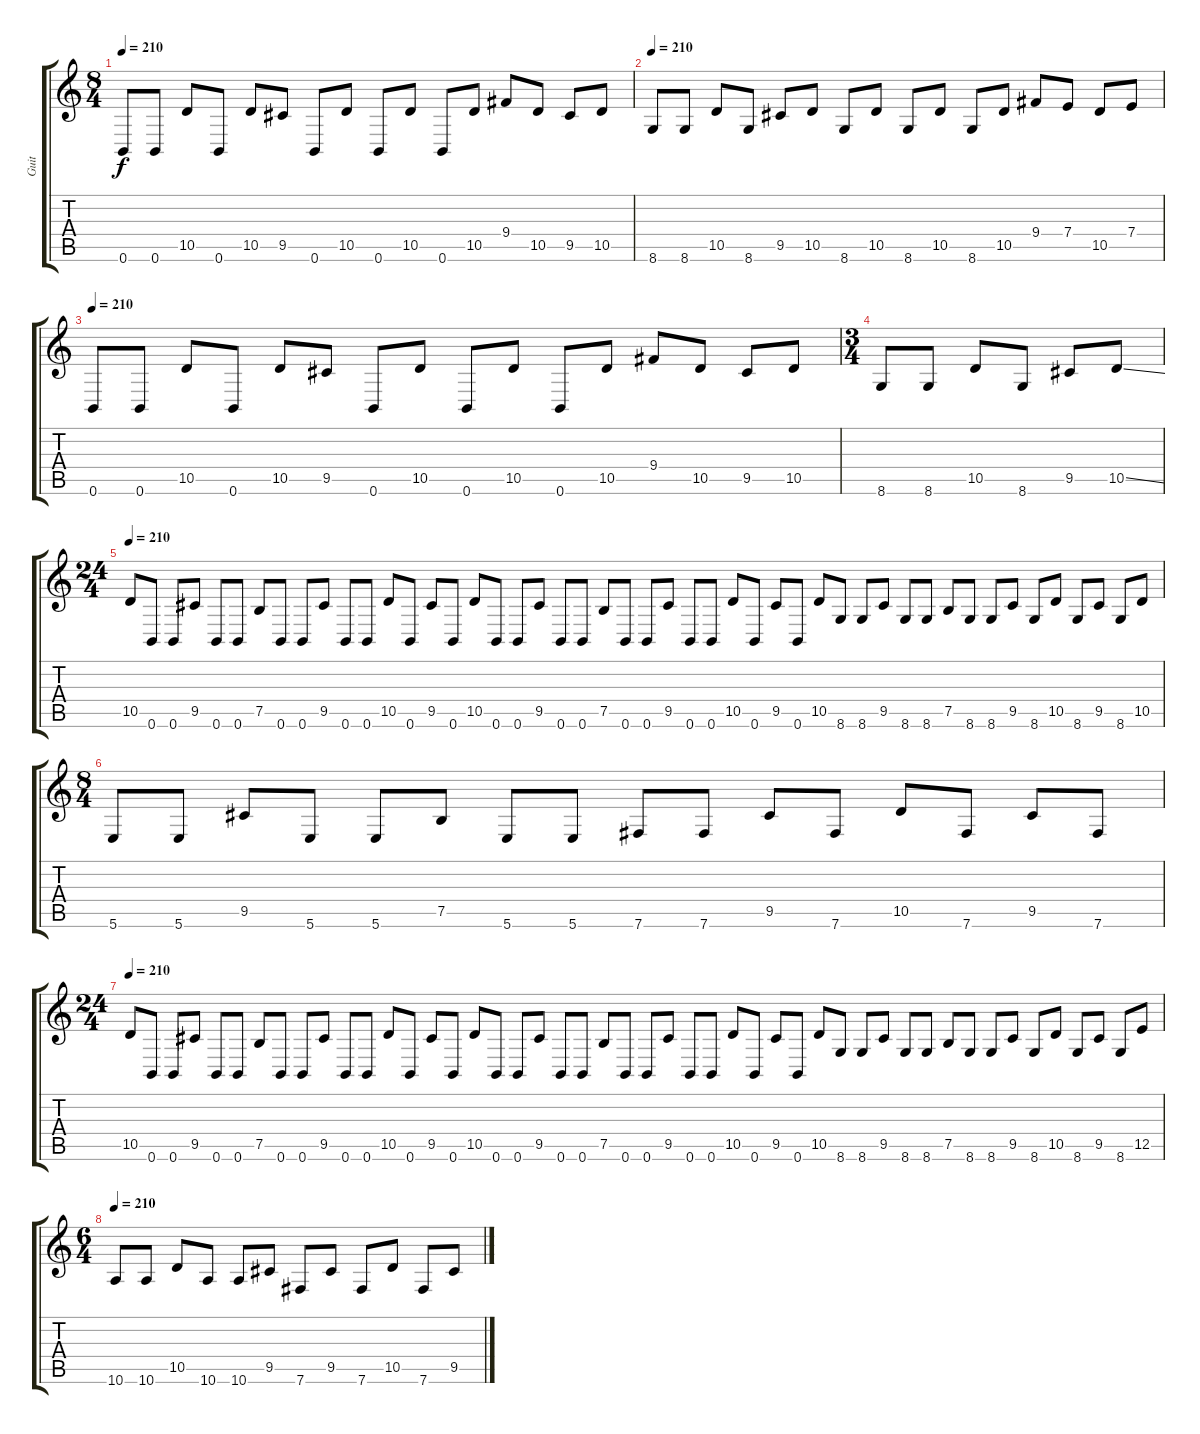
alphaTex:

\track ("Guit" "Guit") {instrument distortionguitar}
\staff {score tabs}
\tuning (B3 Gb3 D3 A2 E2 B1) {hide}
\ts (8 4)
\tempo 210
\clef g2
\ks c
0.6.8{dy f} 0.6.8 10.5.8 0.6.8 10.5.8 9.5.8 0.6.8 10.5.8 0.6.8 10.5.8 0.6.8 10.5.8 9.4.8 10.5.8 9.5.8 10.5.8 |
\tempo 210
8.6.8 8.6.8 10.5.8 8.6.8 9.5.8 10.5.8 8.6.8 10.5.8 8.6.8 10.5.8 8.6.8 10.5.8 9.4.8 7.4.8 10.5.8 7.4.8 |
\tempo 210
0.6.8 0.6.8 10.5.8 0.6.8 10.5.8 9.5.8 0.6.8 10.5.8 0.6.8 10.5.8 0.6.8 10.5.8 9.4.8 10.5.8 9.5.8 10.5.8 |
\ts (3 4)
8.6.8 8.6.8 10.5.8 8.6.8 9.5.8 10.5{ss}.8 |
\ts (24 4)
\tempo 210
10.5.8 0.6.8 0.6.8 9.5.8 0.6.8 0.6.8 7.5.8 0.6.8 0.6.8 9.5.8 0.6.8 0.6.8 10.5.8 0.6.8 9.5.8 0.6.8 10.5.8 0.6.8 0.6.8 9.5.8 0.6.8 0.6.8 7.5.8 0.6.8 0.6.8 9.5.8 0.6.8 0.6.8 10.5.8 0.6.8 9.5.8 0.6.8 10.5.8 8.6.8 8.6.8 9.5.8 8.6.8 8.6.8 7.5.8 8.6.8 8.6.8 9.5.8 8.6.8 10.5.8 8.6.8 9.5.8 8.6.8 10.5.8 |
\ts (8 4)
5.6.8 5.6.8 9.5.8 5.6.8 5.6.8 7.5.8 5.6.8 5.6.8 7.6.8 7.6.8 9.5.8 7.6.8 10.5.8 7.6.8 9.5.8 7.6.8 |
\ts (24 4)
\tempo 210
10.5.8 0.6.8 0.6.8 9.5.8 0.6.8 0.6.8 7.5.8 0.6.8 0.6.8 9.5.8 0.6.8 0.6.8 10.5.8 0.6.8 9.5.8 0.6.8 10.5.8 0.6.8 0.6.8 9.5.8 0.6.8 0.6.8 7.5.8 0.6.8 0.6.8 9.5.8 0.6.8 0.6.8 10.5.8 0.6.8 9.5.8 0.6.8 10.5.8 8.6.8 8.6.8 9.5.8 8.6.8 8.6.8 7.5.8 8.6.8 8.6.8 9.5.8 8.6.8 10.5.8 8.6.8 9.5.8 8.6.8 12.5.8 |
\ts (6 4)
\tempo 210
10.6.8 10.6.8 10.5.8 10.6.8 10.6.8 9.5.8 7.6.8 9.5.8 7.6.8 10.5.8 7.6.8 9.5.8
